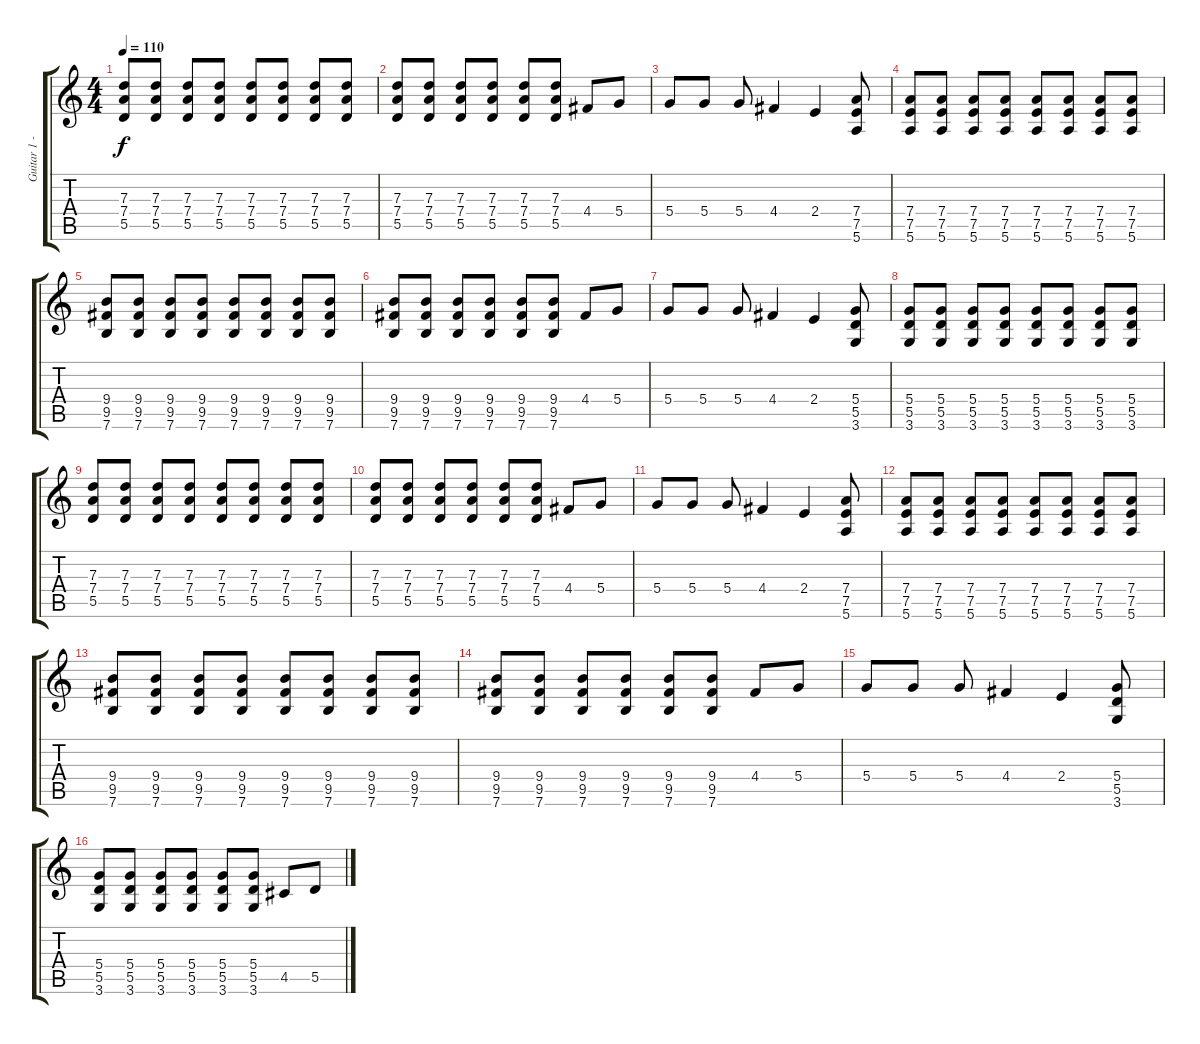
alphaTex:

\track ("Guitar 1 - Tom" "Guitar 1 -") {instrument distortionguitar}
\staff {score tabs}
\tuning (E4 B3 G3 D3 A2 E2) {hide}
\ts (4 4)
\tempo 110
\tempo 140
\tempo 110
\clef g2
\ks c
(7.3 7.4 5.5).8{dy f instrument distortionguitar} (7.3 7.4 5.5).8 (7.3 7.4 5.5).8 (7.3 7.4 5.5).8 (7.3 7.4 5.5).8 (7.3 7.4 5.5).8 (7.3 7.4 5.5).8 (7.3 7.4 5.5).8 |
(7.3 7.4 5.5).8 (7.3 7.4 5.5).8 (7.3 7.4 5.5).8 (7.3 7.4 5.5).8 (7.3 7.4 5.5).8 (7.3 7.4 5.5).8 4.4.8 5.4.8 |
5.4.8 5.4.8 5.4.8 4.4.4 2.4.4 (7.4 7.5 5.6).8 |
(7.4 7.5 5.6).8 (7.4 7.5 5.6).8 (7.4 7.5 5.6).8 (7.4 7.5 5.6).8 (7.4 7.5 5.6).8 (7.4 7.5 5.6).8 (7.4 7.5 5.6).8 (7.4 7.5 5.6).8 |
(9.4 9.5 7.6).8 (9.4 9.5 7.6).8 (9.4 9.5 7.6).8 (9.4 9.5 7.6).8 (9.4 9.5 7.6).8 (9.4 9.5 7.6).8 (9.4 9.5 7.6).8 (9.4 9.5 7.6).8 |
(9.4 9.5 7.6).8 (9.4 9.5 7.6).8 (9.4 9.5 7.6).8 (9.4 9.5 7.6).8 (9.4 9.5 7.6).8 (9.4 9.5 7.6).8 4.4.8 5.4.8 |
5.4.8 5.4.8 5.4.8 4.4.4 2.4.4 (5.4 5.5 3.6).8 |
(5.4 5.5 3.6).8 (5.4 5.5 3.6).8 (5.4 5.5 3.6).8 (5.4 5.5 3.6).8 (5.4 5.5 3.6).8 (5.4 5.5 3.6).8 (5.4 5.5 3.6).8 (5.4 5.5 3.6).8 |
(7.3 7.4 5.5).8 (7.3 7.4 5.5).8 (7.3 7.4 5.5).8 (7.3 7.4 5.5).8 (7.3 7.4 5.5).8 (7.3 7.4 5.5).8 (7.3 7.4 5.5).8 (7.3 7.4 5.5).8 |
(7.3 7.4 5.5).8 (7.3 7.4 5.5).8 (7.3 7.4 5.5).8 (7.3 7.4 5.5).8 (7.3 7.4 5.5).8 (7.3 7.4 5.5).8 4.4.8 5.4.8 |
5.4.8 5.4.8 5.4.8 4.4.4 2.4.4 (7.4 7.5 5.6).8 |
(7.4 7.5 5.6).8 (7.4 7.5 5.6).8 (7.4 7.5 5.6).8 (7.4 7.5 5.6).8 (7.4 7.5 5.6).8 (7.4 7.5 5.6).8 (7.4 7.5 5.6).8 (7.4 7.5 5.6).8 |
(9.4 9.5 7.6).8 (9.4 9.5 7.6).8 (9.4 9.5 7.6).8 (9.4 9.5 7.6).8 (9.4 9.5 7.6).8 (9.4 9.5 7.6).8 (9.4 9.5 7.6).8 (9.4 9.5 7.6).8 |
(9.4 9.5 7.6).8 (9.4 9.5 7.6).8 (9.4 9.5 7.6).8 (9.4 9.5 7.6).8 (9.4 9.5 7.6).8 (9.4 9.5 7.6).8 4.4.8 5.4.8 |
5.4.8 5.4.8 5.4.8 4.4.4 2.4.4 (5.4 5.5 3.6).8 |
(5.4 5.5 3.6).8 (5.4 5.5 3.6).8 (5.4 5.5 3.6).8 (5.4 5.5 3.6).8 (5.4 5.5 3.6).8 (5.4 5.5 3.6).8 4.5.8 5.5.8
